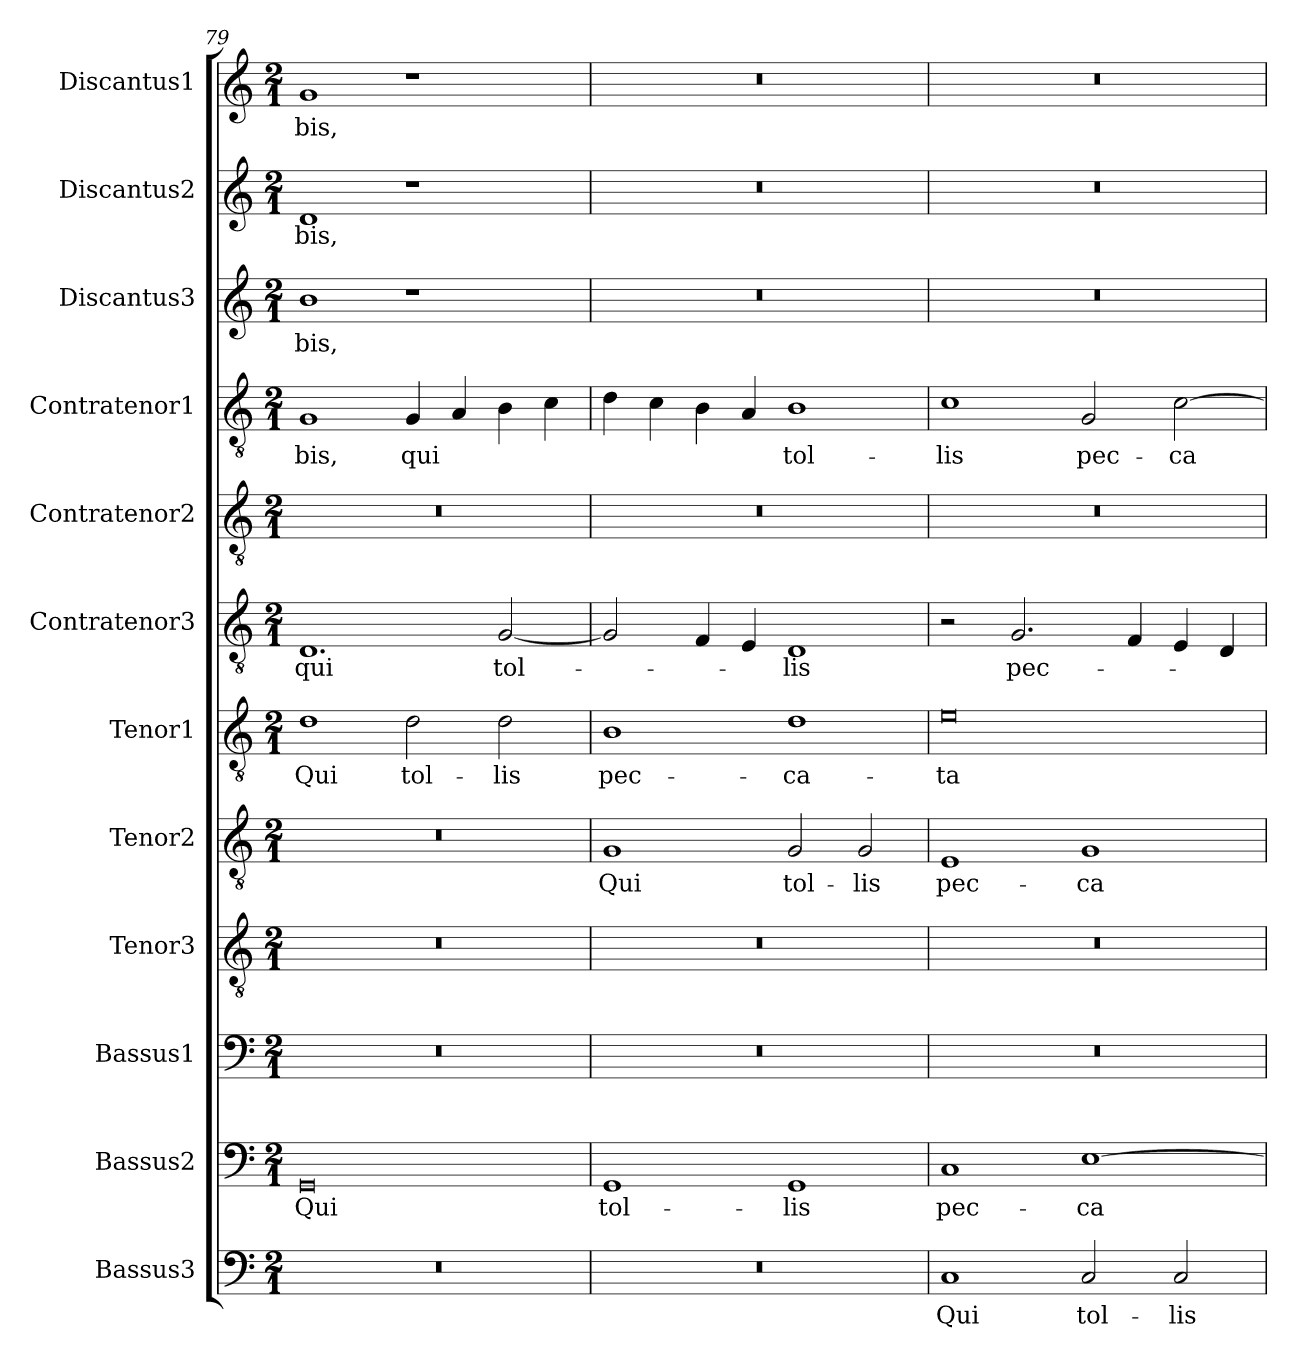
**kern	**text	**kern	**text	**kern	**kern	**kern	**text	**kern	**text	**kern	**text	**kern	**kern	**text	**kern	**text	**kern	**text	**kern	**text
*part12	*part12	*part11	*part11	*part10	*part9	*part8	*part8	*part7	*part7	*part6	*part6	*part5	*part4	*part4	*part3	*part3	*part2	*part2	*part1	*part1
*staff12	*staff12	*staff11	*staff11	*staff10	*staff9	*staff8	*staff8	*staff7	*staff7	*staff6	*staff6	*staff5	*staff4	*staff4	*staff3	*staff3	*staff2	*staff2	*staff1	*staff1
*I"Bassus3	*	*I"Bassus2	*	*I"Bassus1	*I"Tenor3	*I"Tenor2	*	*I"Tenor1	*	*I"Contratenor3	*	*I"Contratenor2	*I"Contratenor1	*	*I"Discantus3	*	*I"Discantus2	*	*I"Discantus1	*
*I'B3	*	*I'B2	*	*I'B1	*I'T3	*I'T2	*	*I'T1	*	*I'Ct3	*	*I'Ct2	*I'Ct1	*	*I'D3	*	*I'D2	*	*I'D1	*
*clefF4	*	*clefF4	*	*clefF4	*clefGv2	*clefGv2	*	*clefGv2	*	*clefGv2	*	*clefGv2	*clefGv2	*	*clefG2	*	*clefG2	*	*clefG2	*
*k[]	*	*k[]	*	*k[]	*k[]	*k[]	*	*k[]	*	*k[]	*	*k[]	*k[]	*	*k[]	*	*k[]	*	*k[]	*
*M2/1	*	*M2/1	*	*M2/1	*M2/1	*M2/1	*	*M2/1	*	*M2/1	*	*M2/1	*M2/1	*	*M2/1	*	*M2/1	*	*M2/1	*
=79	=79	=79	=79	=79	=79	=79	=79	=79	=79	=79	=79	=79	=79	=79	=79	=79	=79	=79	=79	=79
0r	.	0GG/	Qui	0r	0r	0r	.	1d\	Qui	1.D/	qui	0r	1G/	-bis,	1b\	-bis,	1d/	-bis,	1g/	-bis,
.	.	.	.	.	.	.	.	2d\	tol-	.	.	.	4G/	qui	1r	.	1r	.	1r	.
.	.	.	.	.	.	.	.	.	.	.	.	.	4A/	.	.	.	.	.	.	.
.	.	.	.	.	.	.	.	2d\	-lis	[2G/	tol-	.	4B\	.	.	.	.	.	.	.
.	.	.	.	.	.	.	.	.	.	.	.	.	4c\	.	.	.	.	.	.	.
=80	=80	=80	=80	=80	=80	=80	=80	=80	=80	=80	=80	=80	=80	=80	=80	=80	=80	=80	=80	=80
0r	.	1GG/	tol-	0r	0r	1G/	Qui	1B\	pec-	2G/]	.	0r	4d\	.	0r	.	0r	.	0r	.
.	.	.	.	.	.	.	.	.	.	.	.	.	4c\	.	.	.	.	.	.	.
.	.	.	.	.	.	.	.	.	.	4F/	.	.	4B\	.	.	.	.	.	.	.
.	.	.	.	.	.	.	.	.	.	4E/	.	.	4A/	.	.	.	.	.	.	.
.	.	1GG/	-lis	.	.	2G/	tol-	1d\	-ca-	1D/	-lis	.	1B\	tol-	.	.	.	.	.	.
.	.	.	.	.	.	2G/	-lis	.	.	.	.	.	.	.	.	.	.	.	.	.
=81	=81	=81	=81	=81	=81	=81	=81	=81	=81	=81	=81	=81	=81	=81	=81	=81	=81	=81	=81	=81
1C/	Qui	1C/	pec-	0r	0r	1E/	pec-	0e\	-ta	2r	.	0r	1c\	-lis	0r	.	0r	.	0r	.
.	.	.	.	.	.	.	.	.	.	2.G/	pec-	.	.	.	.	.	.	.	.	.
2C/	tol-	[1E\	-ca-	.	.	1G/	-ca-	.	.	.	.	.	2G/	pec-	.	.	.	.	.	.
.	.	.	.	.	.	.	.	.	.	4F/	.	.	.	.	.	.	.	.	.	.
2C/	-lis	.	.	.	.	.	.	.	.	4E/	.	.	[2c\	-ca-	.	.	.	.	.	.
.	.	.	.	.	.	.	.	.	.	4D/	.	.	.	.	.	.	.	.	.	.
=	=	=	=	=	=	=	=	=	=	=	=	=	=	=	=	=	=	=	=	=
*-	*-	*-	*-	*-	*-	*-	*-	*-	*-	*-	*-	*-	*-	*-	*-	*-	*-	*-	*-	*-
